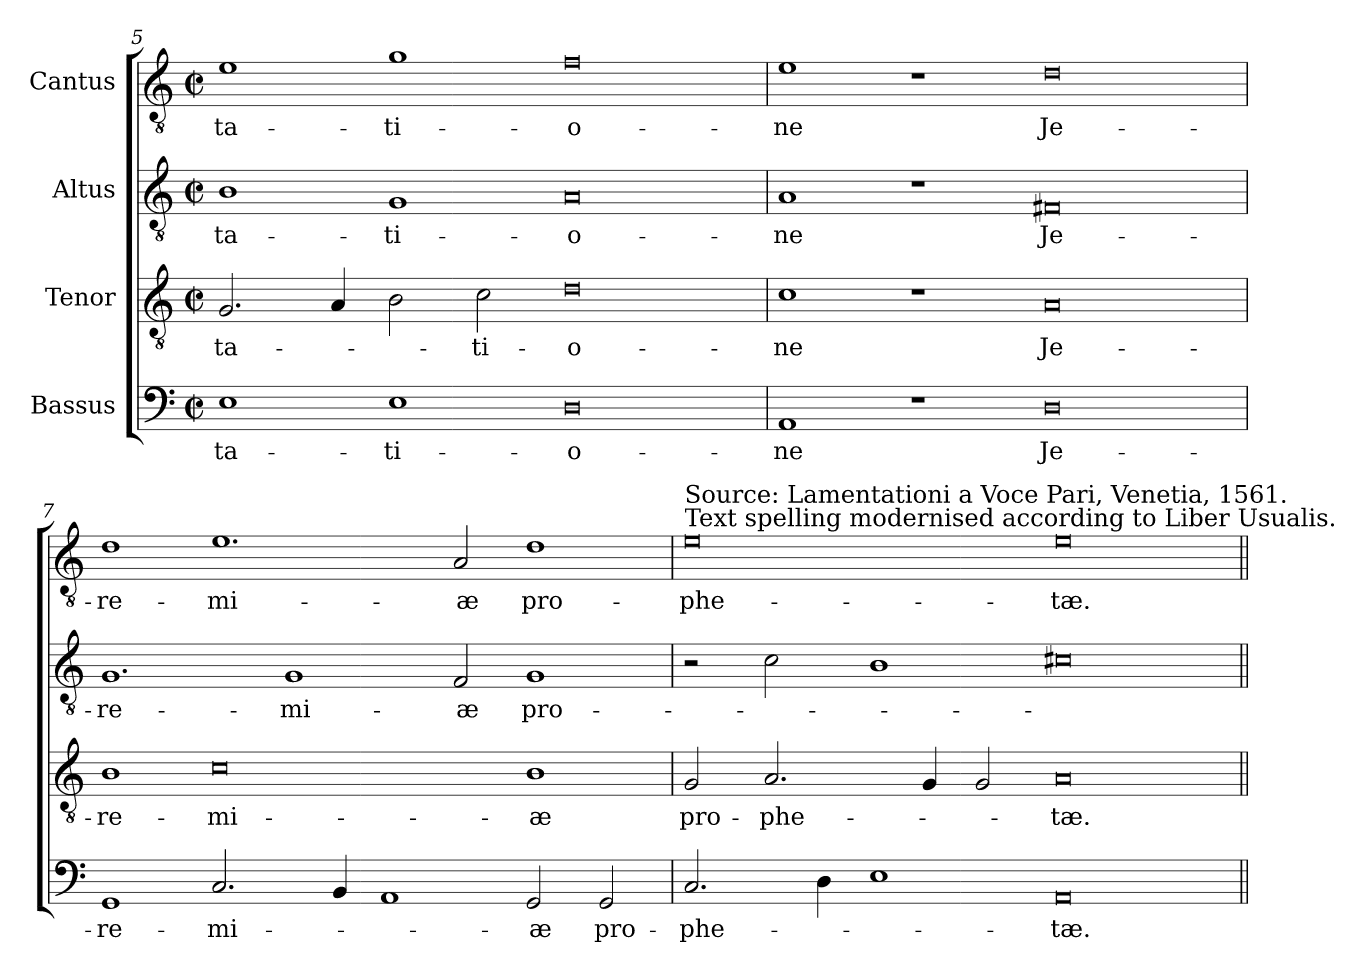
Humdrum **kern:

**kern	**text	**kern	**text	**kern	**text	**kern	**text
*part4	*part4	*part3	*part3	*part2	*part2	*part1	*part1
*staff4	*staff4	*staff3	*staff3	*staff2	*staff2	*staff1	*staff1
*I"Bassus	*	*I"Tenor	*	*I"Altus	*	*I"Cantus	*
*clefF4	*	*clefGv2	*	*clefGv2	*	*clefGv2	*
*k[]	*	*k[]	*	*k[]	*	*k[]	*
*C:	*	*C:	*	*C:	*	*C:	*
*M2/2	*	*M2/2	*	*M2/2	*	*M2/2	*
*met(c|)	*	*met(c|)	*	*met(c|)	*	*met(c|)	*
=5	=5	=5	=5	=5	=5	=5	=5
!	!LO:LY:b	!	!LO:LY:b	!	!LO:LY:b	!	!LO:LY:b
1E	-ta-	2.G/	-ta-	1B	-ta-	1e	-ta-
.	.	4A/	.	.	.	.	.
!	!LO:LY:b	!	!	!	!LO:LY:b	!	!LO:LY:b
1E	-ti-	2B\	.	1G	-ti-	1g	-ti-
!	!	!	!LO:LY:b	!	!	!	!
.	.	2c\	-ti-	.	.	.	.
!	!LO:LY:b	!	!LO:LY:b	!	!LO:LY:b	!	!LO:LY:b
0D	-o-	0d	-o-	0A	-o-	0f	-o-
=6	=6	=6	=6	=6	=6	=6	=6
!	!LO:LY:b	!	!LO:LY:b	!	!LO:LY:b	!	!LO:LY:b
1AA	-ne	1c	-ne	1A	-ne	1e	-ne
1r	.	1r	.	1r	.	1r	.
!	!LO:LY:b	!	!LO:LY:b	!	!LO:LY:b	!	!LO:LY:b
0D	Je-	0A	Je-	0F#X	Je-	0d	Je-
=7	=7	=7	=7	=7	=7	=7	=7
!	!LO:LY:b	!	!LO:LY:b	!	!LO:LY:b	!	!LO:LY:b
1GG	-re-	1B	-re-	1.G	-re-	1d	-re-
!	!LO:LY:b	!	!LO:LY:b	!	!	!	!LO:LY:b
2.C/	-mi-	0c	-mi-	.	.	1.e	-mi-
!	!	!	!	!	!LO:LY:b	!	!
.	.	.	.	1G	-mi-	.	.
4BB/	.	.	.	.	.	.	.
1AA	.	.	.	.	.	.	.
!	!	!	!	!	!LO:LY:b	!	!LO:LY:b
.	.	.	.	2F/	-æ	2A/	-æ
!	!LO:LY:b	!	!LO:LY:b	!	!LO:LY:b	!	!LO:LY:b
2GG/	-æ	1B	-æ	1G	pro-	1d	pro-
!	!LO:LY:b	!	!	!	!	!	!
2GG/	pro-	.	.	.	.	.	.
!!LO:LB:g=z
=8	=8	=8	=8	=8	=8	=8	=8
!	!	!	!	!	!	!LO:TX:a:t=Source&colon; Lamentationi a Voce Pari, Venetia, 1561.\nText spelling modernised according to Liber Usualis.	!
!	!LO:LY:b	!	!LO:LY:b	!	!	!	!LO:LY:b
2.C/	-phe-	2G/	pro-	2r	.	0e	-phe-
!	!	!	!LO:LY:b	!	!	!	!
.	.	2.A/	-phe-	2c\	.	.	.
4D\	.	.	.	.	.	.	.
1E	.	.	.	1B	.	.	.
.	.	4G/	.	.	.	.	.
.	.	2G/	.	.	.	.	.
!	!LO:LY:b	!	!LO:LY:b	!	!	!	!LO:LY:b
0AA	-tæ.	0A	-tæ.	0c#X	.	0e	-tæ.
=||	=||	=||	=||	=||	=||	=||	=||
*-	*-	*-	*-	*-	*-	*-	*-
